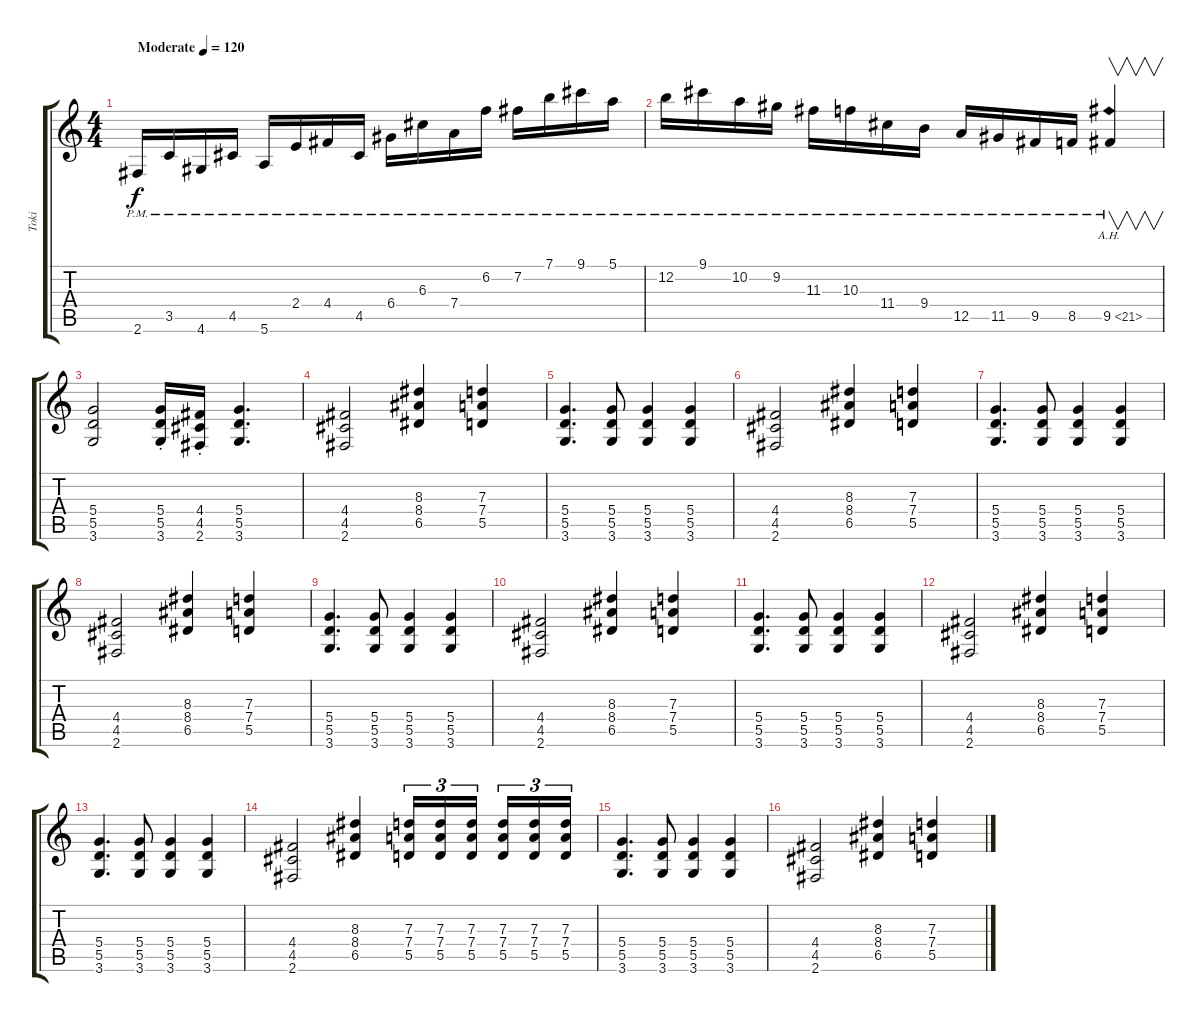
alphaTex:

\track ("Toki" "Toki") {instrument overdrivenguitar}
\staff {score tabs}
\tuning (E4 B3 G3 D3 A2 E2) {hide}
\ts (4 4)
\tempo (120 "Moderate")
\clef g2
\ks aminor
2.6{pm}.16{dy f instrument overdrivenguitar} 3.5{pm}.16 4.6{pm}.16 4.5{pm}.16 5.6{pm}.16 2.4{pm}.16 4.4{pm}.16 4.5{pm}.16 6.4{pm}.16 6.3{pm}.16 7.4{pm}.16 6.2{pm}.16 7.2{pm}.16 7.1{pm}.16 9.1{pm}.16 5.1{pm}.16 |
12.2{pm}.16 9.1{pm}.16 10.2{pm}.16 9.2{pm}.16 11.3{pm}.16 10.3{pm}.16 11.4{pm}.16 9.4{pm}.16 12.5{pm}.16 11.5{pm}.16 9.5{pm}.16 8.5{pm}.16 9.5{ah 12 pm}.4{v} |
(5.4 5.5 3.6).2 (5.4 5.5{st} 3.6).16 (4.4 4.5{st} 2.6).16 (5.4 5.5 3.6).4{d} |
(4.4 4.5 2.6).2 (8.3 8.4 6.5).4 (7.3 7.4 5.5).4 |
(5.4 5.5 3.6).4{d} (5.4 5.5 3.6).8 (5.4 5.5 3.6).4 (5.4 5.5 3.6).4 |
(4.4 4.5 2.6).2 (8.3 8.4 6.5).4 (7.3 7.4 5.5).4 |
(5.4 5.5 3.6).4{d} (5.4 5.5 3.6).8 (5.4 5.5 3.6).4 (5.4 5.5 3.6).4 |
(4.4 4.5 2.6).2 (8.3 8.4 6.5).4 (7.3 7.4 5.5).4 |
(5.4 5.5 3.6).4{d} (5.4 5.5 3.6).8 (5.4 5.5 3.6).4 (5.4 5.5 3.6).4 |
(4.4 4.5 2.6).2 (8.3 8.4 6.5).4 (7.3 7.4 5.5).4 |
(5.4 5.5 3.6).4{d} (5.4 5.5 3.6).8 (5.4 5.5 3.6).4 (5.4 5.5 3.6).4 |
(4.4 4.5 2.6).2 (8.3 8.4 6.5).4 (7.3 7.4 5.5).4 |
(5.4 5.5 3.6).4{d} (5.4 5.5 3.6).8 (5.4 5.5 3.6).4 (5.4 5.5 3.6).4 |
(4.4 4.5 2.6).2 (8.3 8.4 6.5).4 (7.3 7.4 5.5).16{tu (3 2)} (7.3 7.4 5.5).16{tu (3 2)} (7.3 7.4 5.5).16{tu (3 2) beam splitsecondary} (7.3 7.4 5.5).16{tu (3 2)} (7.3 7.4 5.5).16{tu (3 2)} (7.3 7.4 5.5).16{tu (3 2)} |
(5.4 5.5 3.6).4{d} (5.4 5.5 3.6).8 (5.4 5.5 3.6).4 (5.4 5.5 3.6).4 |
(4.4 4.5 2.6).2 (8.3 8.4 6.5).4 (7.3 7.4 5.5).4
